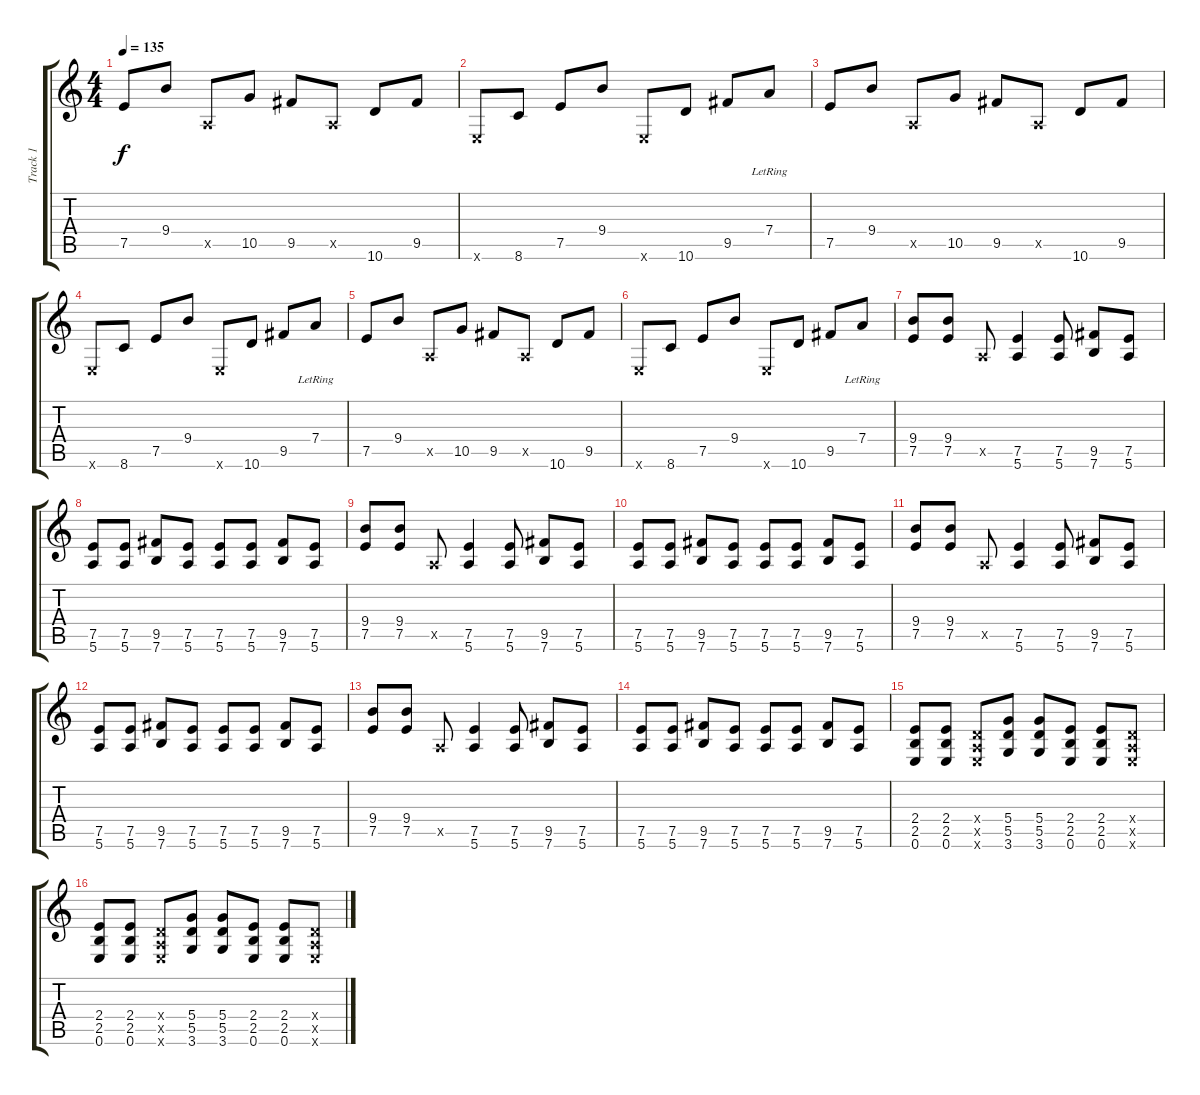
\track ("Track 1" "Track 1") {instrument electricguitarclean}
\staff {score tabs}
\tuning (E4 B3 G3 D3 A2 E2) {hide}
\ts (4 4)
\tempo 135
\clef g2
\ks c
7.5.8{dy f} 9.4.8 0.5{x}.8 10.5.8 9.5.8 0.5{x}.8 10.6.8 9.5.8 |
0.6{x}.8 8.6.8 7.5.8 9.4.8 0.6{x}.8 10.6.8 9.5.8 7.4{lr}.8 |
7.5.8 9.4.8 0.5{x}.8 10.5.8 9.5.8 0.5{x}.8 10.6.8 9.5.8 |
0.6{x}.8 8.6.8 7.5.8 9.4.8 0.6{x}.8 10.6.8 9.5.8 7.4{lr}.8 |
7.5.8 9.4.8 0.5{x}.8 10.5.8 9.5.8 0.5{x}.8 10.6.8 9.5.8 |
0.6{x}.8 8.6.8 7.5.8 9.4.8 0.6{x}.8 10.6.8 9.5.8 7.4{lr}.8 |
(9.4 7.5).8{instrument distortionguitar} (9.4 7.5).8 0.5{x}.8 (7.5 5.6).4 (7.5 5.6).8 (9.5 7.6).8 (7.5 5.6).8 |
(7.5 5.6).8 (7.5 5.6).8 (9.5 7.6).8 (7.5 5.6).8 (7.5 5.6).8 (7.5 5.6).8 (9.5 7.6).8 (7.5 5.6).8 |
(9.4 7.5).8 (9.4 7.5).8 0.5{x}.8 (7.5 5.6).4 (7.5 5.6).8 (9.5 7.6).8 (7.5 5.6).8 |
(7.5 5.6).8 (7.5 5.6).8 (9.5 7.6).8 (7.5 5.6).8 (7.5 5.6).8 (7.5 5.6).8 (9.5 7.6).8 (7.5 5.6).8 |
(9.4 7.5).8 (9.4 7.5).8 0.5{x}.8 (7.5 5.6).4 (7.5 5.6).8 (9.5 7.6).8 (7.5 5.6).8 |
(7.5 5.6).8 (7.5 5.6).8 (9.5 7.6).8 (7.5 5.6).8 (7.5 5.6).8 (7.5 5.6).8 (9.5 7.6).8 (7.5 5.6).8 |
(9.4 7.5).8 (9.4 7.5).8 0.5{x}.8 (7.5 5.6).4 (7.5 5.6).8 (9.5 7.6).8 (7.5 5.6).8 |
(7.5 5.6).8 (7.5 5.6).8 (9.5 7.6).8 (7.5 5.6).8 (7.5 5.6).8 (7.5 5.6).8 (9.5 7.6).8 (7.5 5.6).8 |
(2.4 2.5 0.6).8{instrument distortionguitar} (2.4 2.5 0.6).8 (0.4{x} 0.5{x} 0.6{x}).8 (5.4 5.5 3.6).8 (5.4 5.5 3.6).8 (2.4 2.5 0.6).8 (2.4 2.5 0.6).8 (0.4{x} 0.5{x} 0.6{x}).8 |
(2.4 2.5 0.6).8 (2.4 2.5 0.6).8 (0.4{x} 0.5{x} 0.6{x}).8 (5.4 5.5 3.6).8 (5.4 5.5 3.6).8 (2.4 2.5 0.6).8 (2.4 2.5 0.6).8 (0.4{x} 0.5{x} 0.6{x}).8
